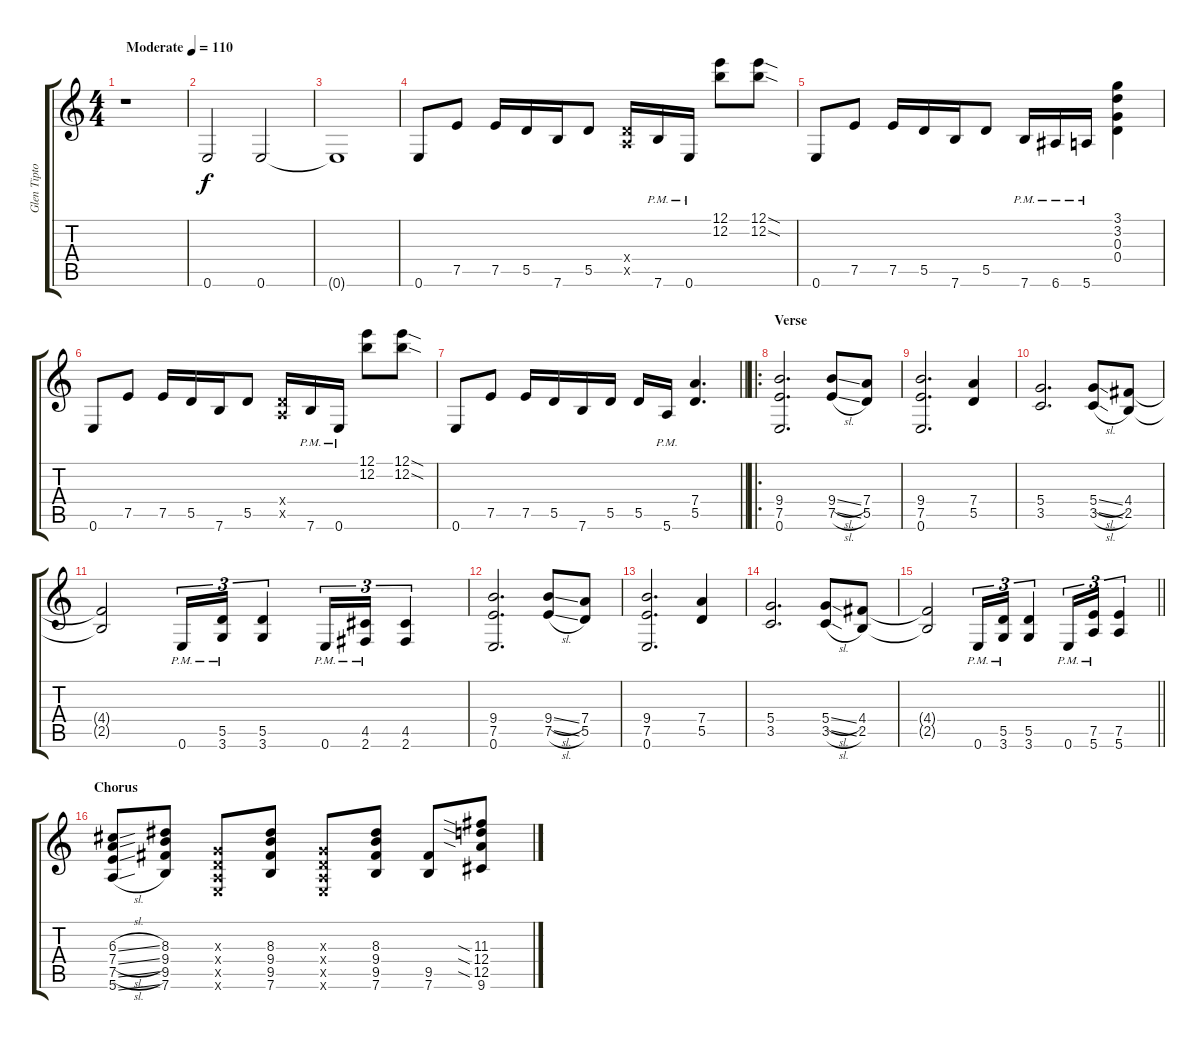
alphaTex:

\track ("Glen Tipton" "Glen Tipto") {instrument distortionguitar}
\staff {score tabs}
\tuning (E4 B3 G3 D3 A2 E2) {hide}
\ts (4 4)
\tempo (110 "Moderate")
\clef g2
\ks c
r.1{dy f instrument distortionguitar} |
0.6.2 0.6.2 |
0.6{t}.1 |
0.6.8 7.5.8 7.5.16 5.5.16 7.6.16 5.5.8 (0.4{x} 0.5{x}).16 7.6{pm}.16 0.6{pm}.16 (12.1 12.2).8 (12.1{sod} 12.2{sod}).8 |
0.6.8 7.5.8 7.5.16 5.5.16 7.6.16 5.5.8 7.6{pm}.16 6.6{pm}.16 5.6{pm}.16 (3.1 3.2 0.3 0.4).4 |
0.6.8 7.5.8 7.5.16 5.5.16 7.6.16 5.5.8 (0.4{x} 0.5{x}).16 7.6{pm}.16 0.6{pm}.16 (12.1 12.2).8 (12.1{sod} 12.2{sod}).8 |
\barLineRight lightlight
0.6.8 7.5.8 7.5.16 5.5.16 7.6.16 5.5.16 5.5.16 5.6{pm}.16 (7.4 5.5).4{d} |
\ro
\section ("" "Verse ")
(9.4 7.5 0.6).2{d} (9.4{sl} 7.5{sl}).8 (7.4 5.5).8 |
(9.4 7.5 0.6).2{d} (7.4 5.5).4 |
(5.4 3.5).2{d} (5.4{sl} 3.5{sl}).8 (4.4 2.5).8 |
(4.4{t} 2.5{t}).2 0.6{pm}.16{tu (3 2)} (5.5 3.6{pm}).16{tu (3 2)} (5.5 3.6).4{tu (3 2)} 0.6{pm}.16{tu (3 2)} (4.5 2.6{pm}).16{tu (3 2)} (4.5 2.6).4{tu (3 2)} |
(9.4 7.5 0.6).2{d} (9.4{sl} 7.5{sl}).8 (7.4 5.5).8 |
(9.4 7.5 0.6).2{d} (7.4 5.5).4 |
(5.4 3.5).2{d} (5.4{sl} 3.5{sl}).8 (4.4 2.5).8 |
\barLineRight lightlight
(4.4{t} 2.5{t}).2 0.6{pm}.16{tu (3 2)} (5.5 3.6{pm}).16{tu (3 2)} (5.5 3.6).4{tu (3 2)} 0.6{pm}.16{tu (3 2)} (7.5 5.6{pm}).16{tu (3 2)} (7.5 5.6).4{tu (3 2)} |
\section ("" "Chorus ")
(6.3{sl} 7.4{sl} 7.5{sl} 5.6{sl}).8 (8.3 9.4 9.5 7.6).8 (0.3{x} 0.4{x} 0.5{x} 0.6{x}).8 (8.3 9.4 9.5 7.6).8 (0.3{x} 0.4{x} 0.5{x} 0.6{x}).8 (8.3 9.4 9.5 7.6).8 (9.5 7.6).8 (11.3{sia} 12.4{sia} 12.5{sia} 9.6).8
